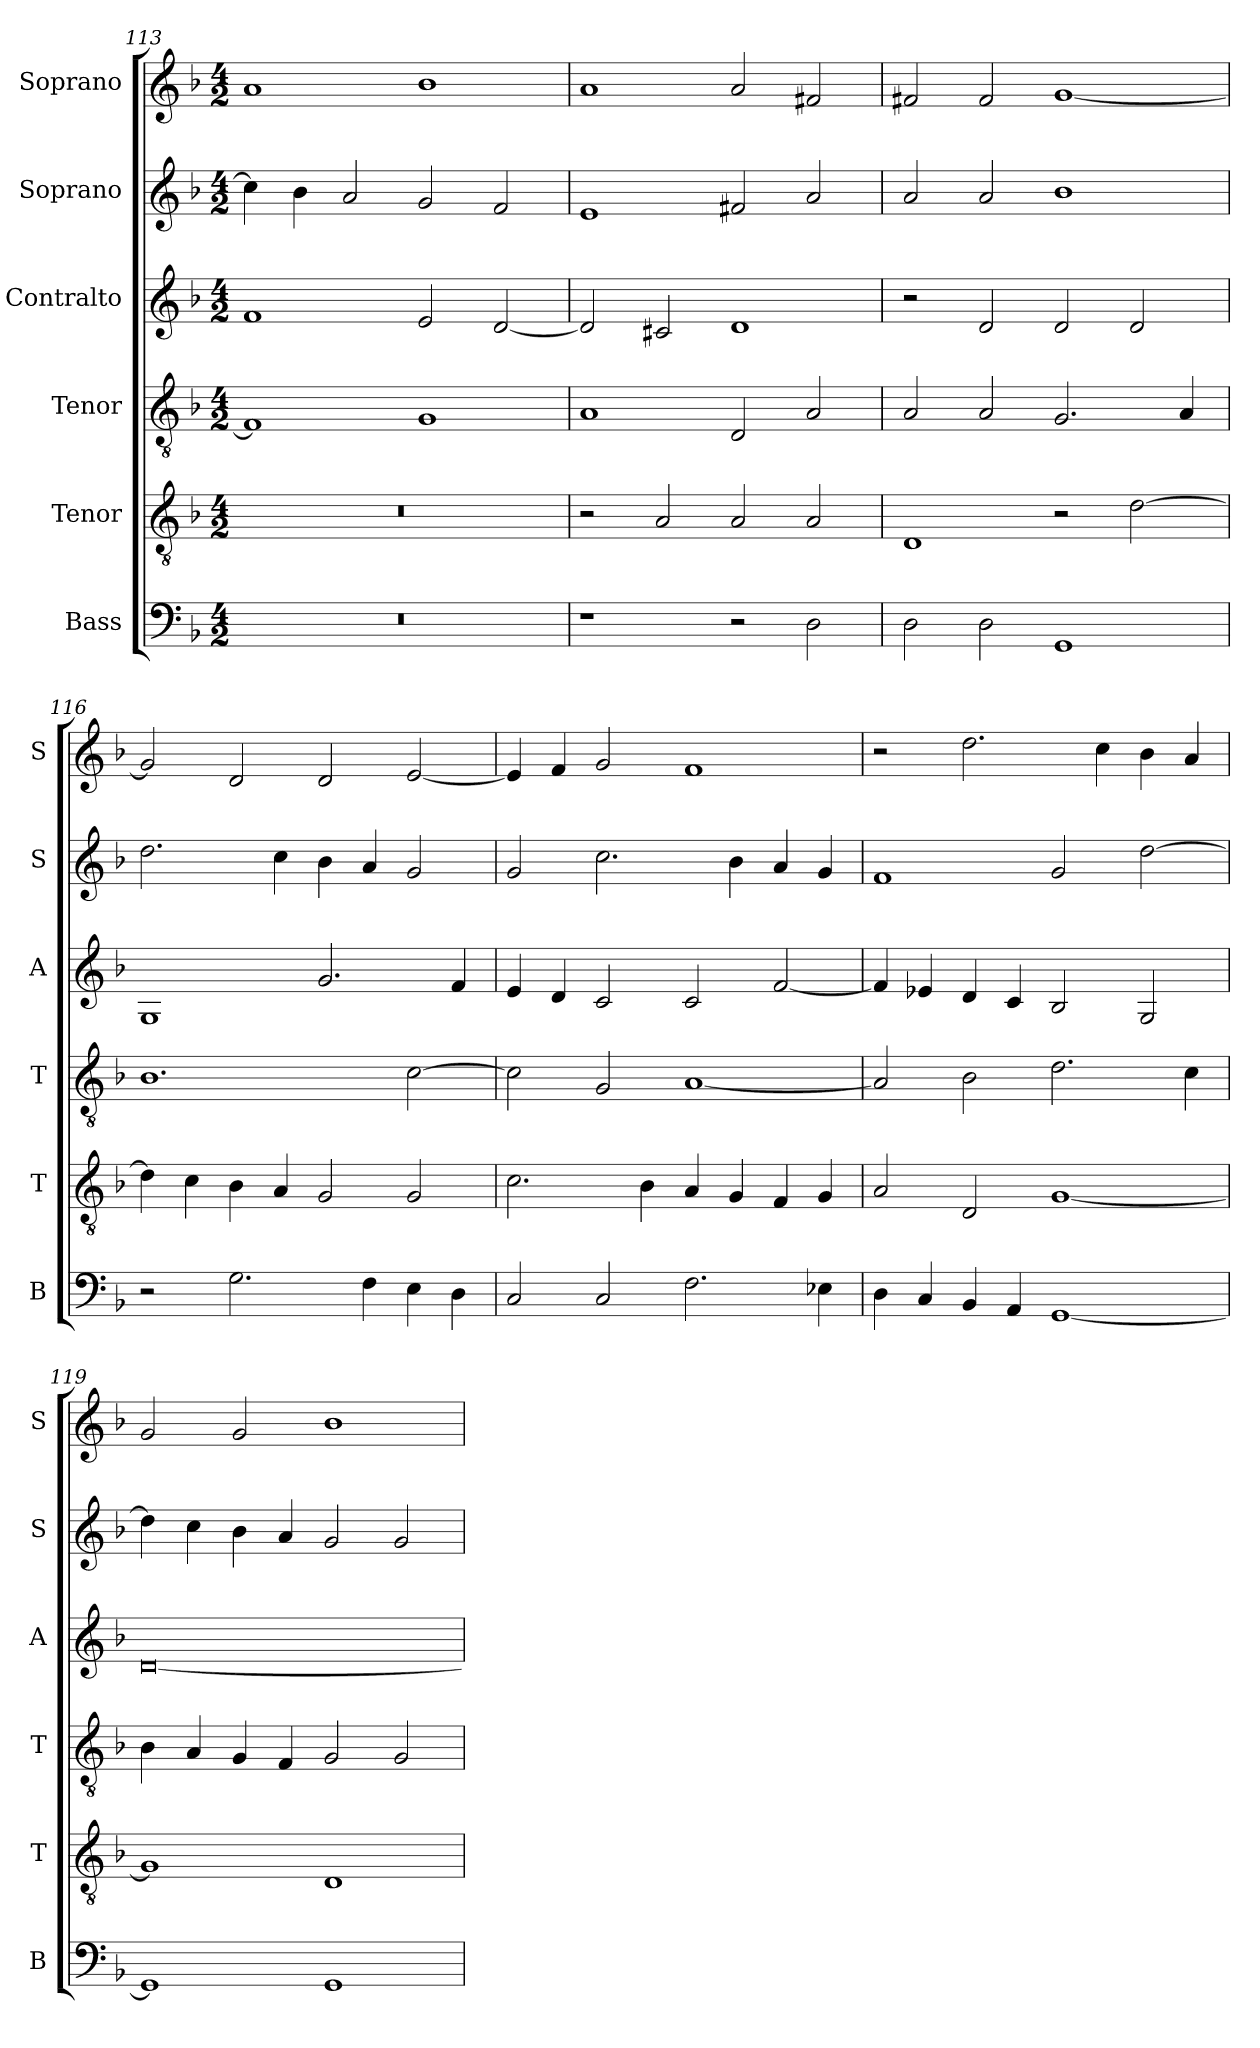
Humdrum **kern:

**kern	**kern	**kern	**kern	**kern	**kern
*part6	*part5	*part4	*part3	*part2	*part1
*staff6	*staff5	*staff4	*staff3	*staff2	*staff1
*I"Bass	*I"Tenor	*I"Tenor	*I"Contralto	*I"Soprano	*I"Soprano
*I'B	*I'T	*I'T	*I'A	*I'S	*I'S
*clefF4	*clefGv2	*clefGv2	*clefG2	*clefG2	*clefG2
*k[b-]	*k[b-]	*k[b-]	*k[b-]	*k[b-]	*k[b-]
*G:dor	*G:dor	*G:dor	*G:dor	*G:dor	*G:dor
*M4/2	*M4/2	*M4/2	*M4/2	*M4/2	*M4/2
=113	=113	=113	=113	=113	=113
0r	0r	1F]	1f	4cc]	1a
.	.	.	.	4b-	.
.	.	.	.	2a	.
.	.	1G	2e	2g	1b-
.	.	.	[2d	2f	.
=114	=114	=114	=114	=114	=114
1r	2r	1A	2d]	1e	1a
.	2A	.	2c#X	.	.
2r	2A	2D	1d	2f#X	2a
2D	2A	2A	.	2a	2f#X
=115	=115	=115	=115	=115	=115
2D	1D	2A	2r	2a	2f#X
2D	.	2A	2d	2a	2f#
1GG	2r	2.G	2d	1b-	[1g
.	[2d	.	2d	.	.
.	.	4A	.	.	.
=116	=116	=116	=116	=116	=116
2r	4d]	1.B-	1G	2.dd	2g]
.	4c	.	.	.	.
2.G	4B-	.	.	.	2d
.	4A	.	.	4cc	.
.	2G	.	2.g	4b-	2d
4F	.	.	.	4a	.
4E	2G	[2c	.	2g	[2e
4D	.	.	4f	.	.
=117	=117	=117	=117	=117	=117
2C	2.c	2c]	4e	2g	4e]
.	.	.	4d	.	4f
2C	.	2G	2c	2.cc	2g
.	4B-	.	.	.	.
2.F	4A	[1A	2c	.	1f
.	4G	.	.	4b-	.
.	4F	.	[2f	4a	.
4E-X	4G	.	.	4g	.
=118	=118	=118	=118	=118	=118
4D	2A	2A]	4f]	1f	2r
4C	.	.	4e-X	.	.
4BB-	2D	2B-	4d	.	2.dd
4AA	.	.	4c	.	.
[1GG	[1G	2.d	2B-	2g	.
.	.	.	.	.	4cc
.	.	.	2G	[2dd	4b-
.	.	4c	.	.	4a
=119	=119	=119	=119	=119	=119
1GG]	1G]	4B-	[0d	4dd]	2g
.	.	4A	.	4cc	.
.	.	4G	.	4b-	2g
.	.	4F	.	4a	.
1GG	1D	2G	.	2g	1b-
.	.	2G	.	2g	.
=	=	=	=	=	=
*-	*-	*-	*-	*-	*-
